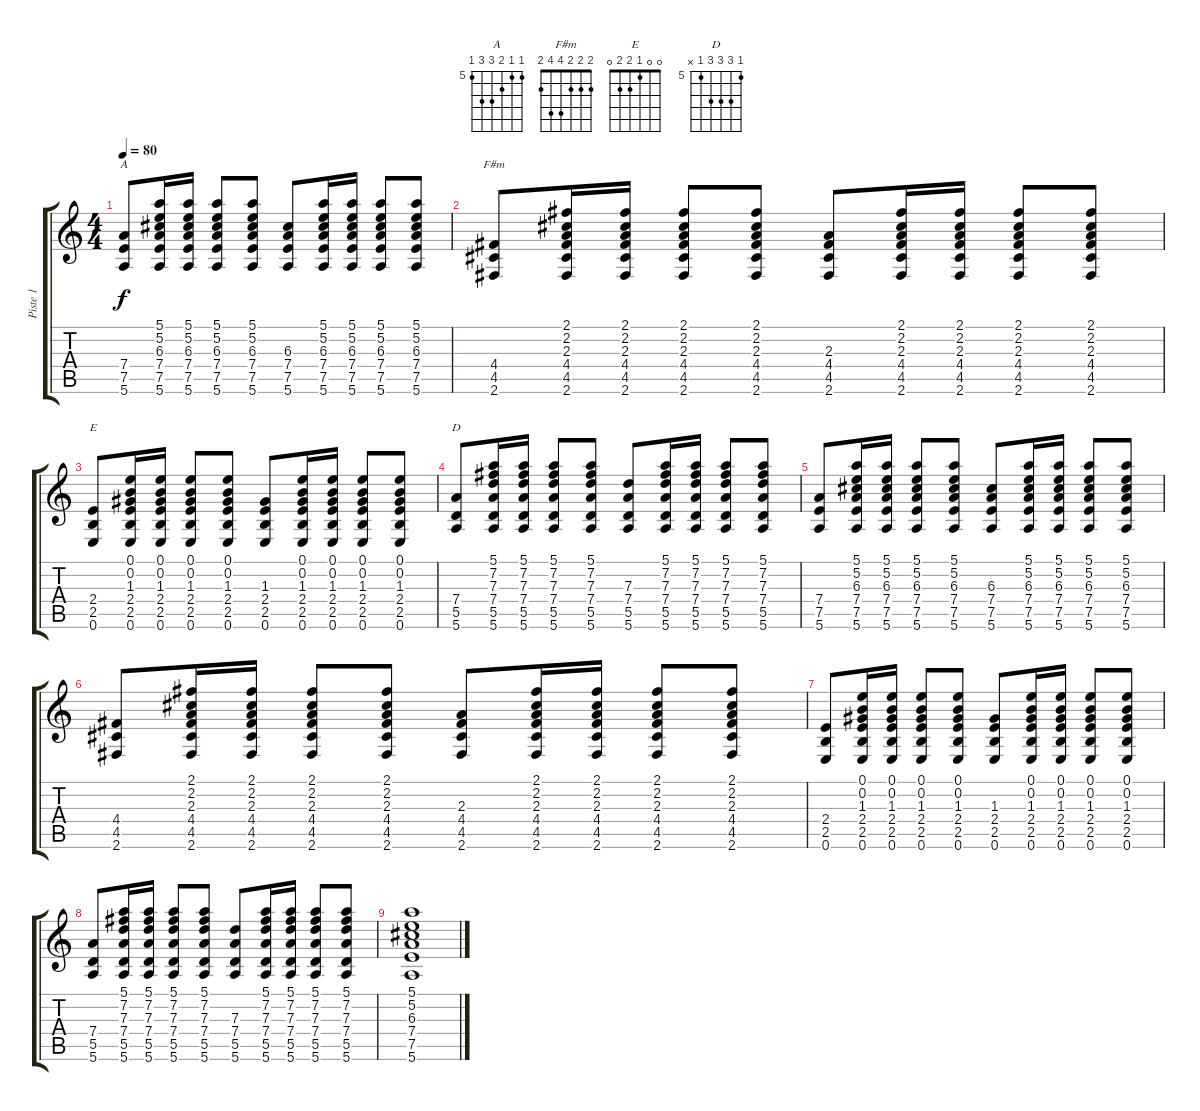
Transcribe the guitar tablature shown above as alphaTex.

\track ("Piste 1" "Piste 1") {instrument acousticguitarnylon}
\staff {score tabs}
\tuning (E4 B3 G3 D3 A2 E2) {hide}
\chord ("A" 5 5 6 7 7 5) {firstfret 5}
\chord ("F#m" 2 2 2 4 4 2)
\chord ("E" 0 0 1 2 2 0)
\chord ("D" 5 7 7 7 5 x) {firstfret 5}
\ts (4 4)
\tempo 80
\clef g2
\ks c
(7.4 7.5 5.6).8{ch "A" dy f} (5.1 5.2 6.3 7.4 7.5 5.6).16 (5.1 5.2 6.3 7.4 7.5 5.6).16 (5.1 5.2 6.3 7.4 7.5 5.6).8 (5.1 5.2 6.3 7.4 7.5 5.6).8 (6.3 7.4 7.5 5.6).8 (5.1 5.2 6.3 7.4 7.5 5.6).16 (5.1 5.2 6.3 7.4 7.5 5.6).16 (5.1 5.2 6.3 7.4 7.5 5.6).8 (5.1 5.2 6.3 7.4 7.5 5.6).8 |
(4.4 4.5 2.6).8{ch "F#m"} (2.1 2.2 2.3 4.4 4.5 2.6).16 (2.1 2.2 2.3 4.4 4.5 2.6).16 (2.1 2.2 2.3 4.4 4.5 2.6).8 (2.1 2.2 2.3 4.4 4.5 2.6).8 (2.3 4.4 4.5 2.6).8 (2.1 2.2 2.3 4.4 4.5 2.6).16 (2.1 2.2 2.3 4.4 4.5 2.6).16 (2.1 2.2 2.3 4.4 4.5 2.6).8 (2.1 2.2 2.3 4.4 4.5 2.6).8 |
(2.4 2.5 0.6).8{ch "E"} (0.1 0.2 1.3 2.4 2.5 0.6).16 (0.1 0.2 1.3 2.4 2.5 0.6).16 (0.1 0.2 1.3 2.4 2.5 0.6).8 (0.1 0.2 1.3 2.4 2.5 0.6).8 (1.3 2.4 2.5 0.6).8 (0.1 0.2 1.3 2.4 2.5 0.6).16 (0.1 0.2 1.3 2.4 2.5 0.6).16 (0.1 0.2 1.3 2.4 2.5 0.6).8 (0.1 0.2 1.3 2.4 2.5 0.6).8 |
(7.4 5.5 5.6).8{ch "D"} (5.1 7.2 7.3 7.4 5.5 5.6).16 (5.1 7.2 7.3 7.4 5.5 5.6).16 (5.1 7.2 7.3 7.4 5.5 5.6).8 (5.1 7.2 7.3 7.4 5.5 5.6).8 (7.3 7.4 5.5 5.6).8 (5.1 7.2 7.3 7.4 5.5 5.6).16 (5.1 7.2 7.3 7.4 5.5 5.6).16 (5.1 7.2 7.3 7.4 5.5 5.6).8 (5.1 7.2 7.3 7.4 5.5 5.6).8 |
(7.4 7.5 5.6).8 (5.1 5.2 6.3 7.4 7.5 5.6).16 (5.1 5.2 6.3 7.4 7.5 5.6).16 (5.1 5.2 6.3 7.4 7.5 5.6).8 (5.1 5.2 6.3 7.4 7.5 5.6).8 (6.3 7.4 7.5 5.6).8 (5.1 5.2 6.3 7.4 7.5 5.6).16 (5.1 5.2 6.3 7.4 7.5 5.6).16 (5.1 5.2 6.3 7.4 7.5 5.6).8 (5.1 5.2 6.3 7.4 7.5 5.6).8 |
(4.4 4.5 2.6).8 (2.1 2.2 2.3 4.4 4.5 2.6).16 (2.1 2.2 2.3 4.4 4.5 2.6).16 (2.1 2.2 2.3 4.4 4.5 2.6).8 (2.1 2.2 2.3 4.4 4.5 2.6).8 (2.3 4.4 4.5 2.6).8 (2.1 2.2 2.3 4.4 4.5 2.6).16 (2.1 2.2 2.3 4.4 4.5 2.6).16 (2.1 2.2 2.3 4.4 4.5 2.6).8 (2.1 2.2 2.3 4.4 4.5 2.6).8 |
(2.4 2.5 0.6).8 (0.1 0.2 1.3 2.4 2.5 0.6).16 (0.1 0.2 1.3 2.4 2.5 0.6).16 (0.1 0.2 1.3 2.4 2.5 0.6).8 (0.1 0.2 1.3 2.4 2.5 0.6).8 (1.3 2.4 2.5 0.6).8 (0.1 0.2 1.3 2.4 2.5 0.6).16 (0.1 0.2 1.3 2.4 2.5 0.6).16 (0.1 0.2 1.3 2.4 2.5 0.6).8 (0.1 0.2 1.3 2.4 2.5 0.6).8 |
(7.4 5.5 5.6).8 (5.1 7.2 7.3 7.4 5.5 5.6).16 (5.1 7.2 7.3 7.4 5.5 5.6).16 (5.1 7.2 7.3 7.4 5.5 5.6).8 (5.1 7.2 7.3 7.4 5.5 5.6).8 (7.3 7.4 5.5 5.6).8 (5.1 7.2 7.3 7.4 5.5 5.6).16 (5.1 7.2 7.3 7.4 5.5 5.6).16 (5.1 7.2 7.3 7.4 5.5 5.6).8 (5.1 7.2 7.3 7.4 5.5 5.6).8 |
(5.1 5.2 6.3 7.4 7.5 5.6).1
